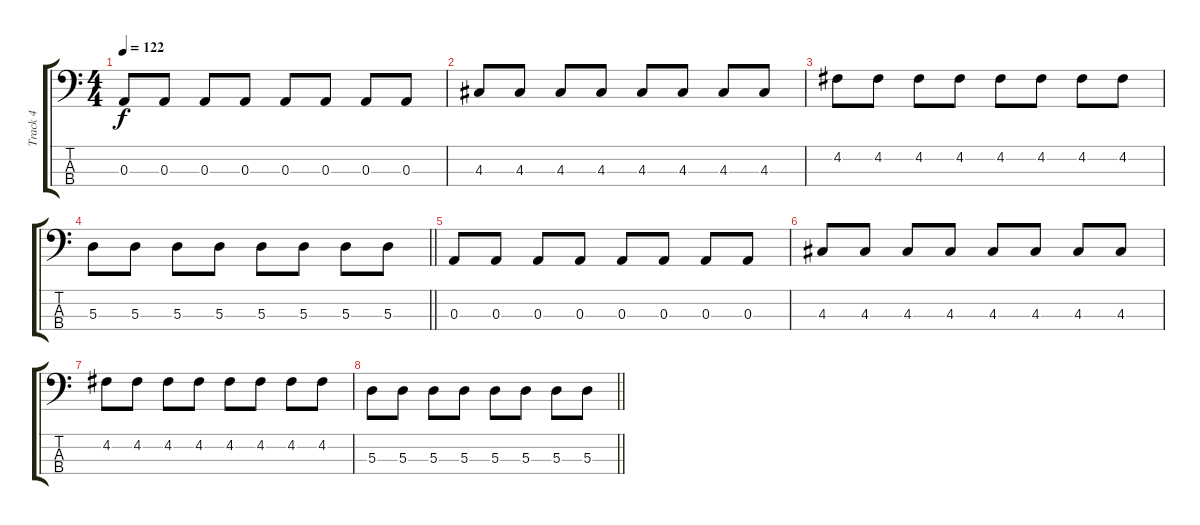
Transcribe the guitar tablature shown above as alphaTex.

\track ("Track 4" "Track 4") {instrument electricbassfinger}
\staff {score tabs}
\tuning (G2 D2 A1 E1) {hide}
\ts (4 4)
\tempo 122
\clef f4
\ks c
0.3.8{dy f} 0.3.8 0.3.8 0.3.8 0.3.8 0.3.8 0.3.8 0.3.8 |
4.3.8 4.3.8 4.3.8 4.3.8 4.3.8 4.3.8 4.3.8 4.3.8 |
4.2.8 4.2.8 4.2.8 4.2.8 4.2.8 4.2.8 4.2.8 4.2.8 |
\barLineRight lightlight
5.3.8 5.3.8 5.3.8 5.3.8 5.3.8 5.3.8 5.3.8 5.3.8 |
0.3.8 0.3.8 0.3.8 0.3.8 0.3.8 0.3.8 0.3.8 0.3.8 |
4.3.8 4.3.8 4.3.8 4.3.8 4.3.8 4.3.8 4.3.8 4.3.8 |
4.2.8 4.2.8 4.2.8 4.2.8 4.2.8 4.2.8 4.2.8 4.2.8 |
\barLineRight lightlight
5.3.8 5.3.8 5.3.8 5.3.8 5.3.8 5.3.8 5.3.8 5.3.8
